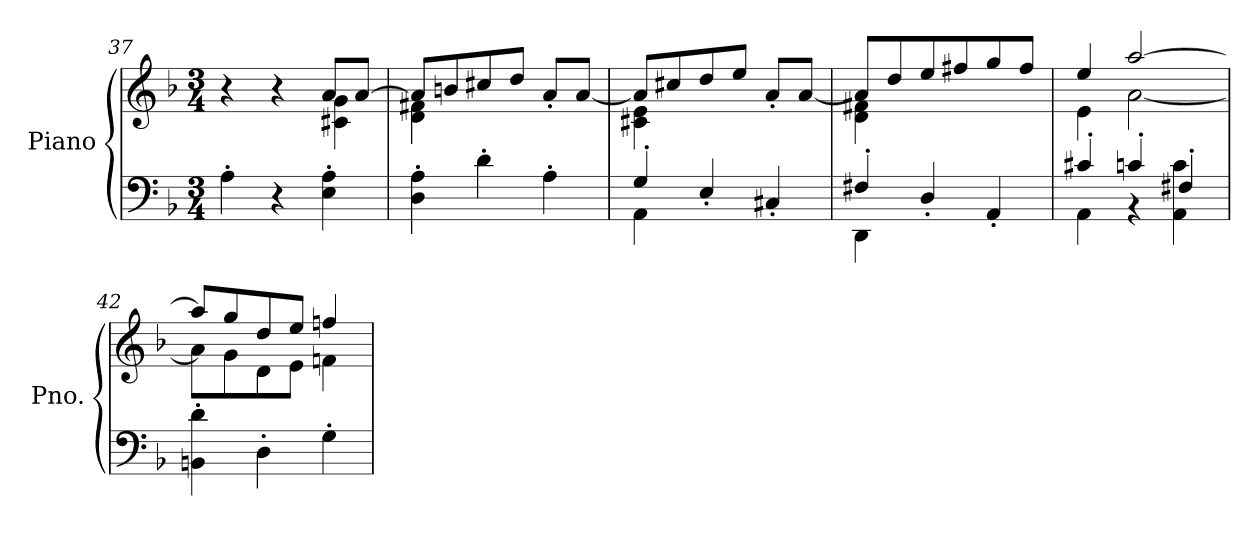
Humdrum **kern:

**kern	**kern
*part1	*part1
*staff2	*staff1
*I"Piano	*
*I'Pno.	*
*clefF4	*clefG2
*k[b-]	*k[b-]
*M3/4	*M3/4
=37	=37
*	*^
4A'\	4r	4reyy
4r	4r	4reyy
4E\' 4A\'	8a/L	4c#X\ 4g\
.	[8a/J	.
=38	=38	=38
4D\' 4A\'	8a/L]	4d\ 4f#X\
.	8bn/	.
4d'\	8cc#X/	2ryy
.	8dd/J	.
4A'\	8a'/L	.
.	[8a/J	.
=39	=39	=39
*^	*	*
4G'/	4AA\	8a/L]	4c#X\ 4e\
.	.	8cc#X/	.
4E'/	2ryy	8dd/	2ryy
.	.	8ee/J	.
4C#X'/	.	8a'/L	.
.	.	[8a/J	.
=40	=40	=40	=40
4F#X'/	4DD\	8a/L]	4d\ 4f#X\
.	.	8dd/	.
4D'/	2ryy	8ee/	2ryy
.	.	8ff#X/	.
4AA'/	.	8gg/	.
.	.	8ff#/J	.
=41	=41	=41	=41
4c#X'/	4AA\	4ee/	4e\
4cn'/	4r	[2aa/	[2a\
4F#X'/	4AA\ 4c\	.	.
*v	*v	*	*
=42	=42	=42
4BBn\' 4d\'	8aa/L]	8a\L]
.	8gg/	8g\
4D'\	8dd/	8d\
.	8ee/J	8e\J
4G'\	4ffn/	4fn\
*	*v	*v
=	=
*-	*-
